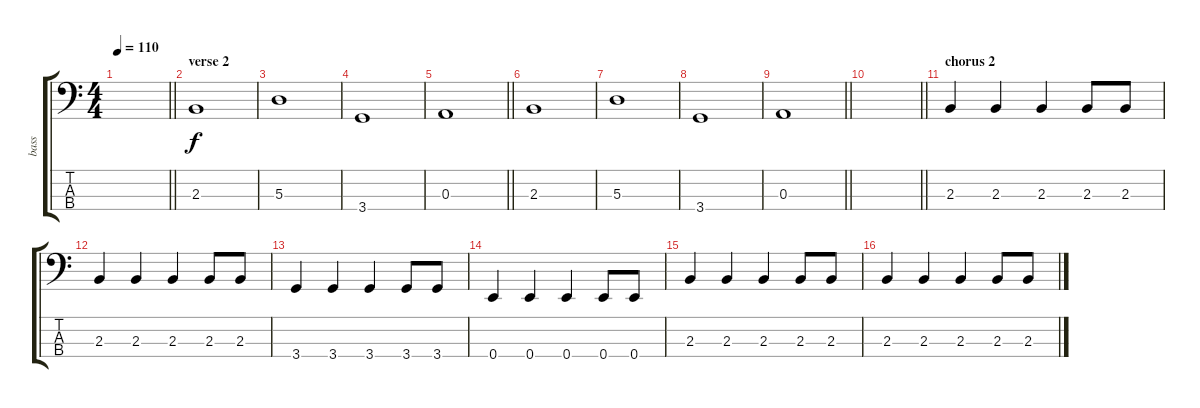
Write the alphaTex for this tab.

\track ("bass" "bass") {instrument electricbassfinger}
\staff {score tabs}
\tuning (G2 D2 A1 E1) {hide}
\ts (4 4)
\tempo 110
\clef f4
\barLineRight lightlight
\ks c
|
\section ("" "verse 2")
2.3.1 |
5.3.1 |
3.4.1 |
\barLineRight lightlight
0.3.1 |
2.3.1 |
5.3.1 |
3.4.1 |
\barLineRight lightlight
0.3.1 |
\barLineRight lightlight
|
\section ("" "chorus 2")
2.3.4 2.3.4 2.3.4 2.3.8 2.3.8 |
2.3.4 2.3.4 2.3.4 2.3.8 2.3.8 |
3.4.4 3.4.4 3.4.4 3.4.8 3.4.8 |
0.4.4 0.4.4 0.4.4 0.4.8 0.4.8 |
2.3.4 2.3.4 2.3.4 2.3.8 2.3.8 |
2.3.4 2.3.4 2.3.4 2.3.8 2.3.8
